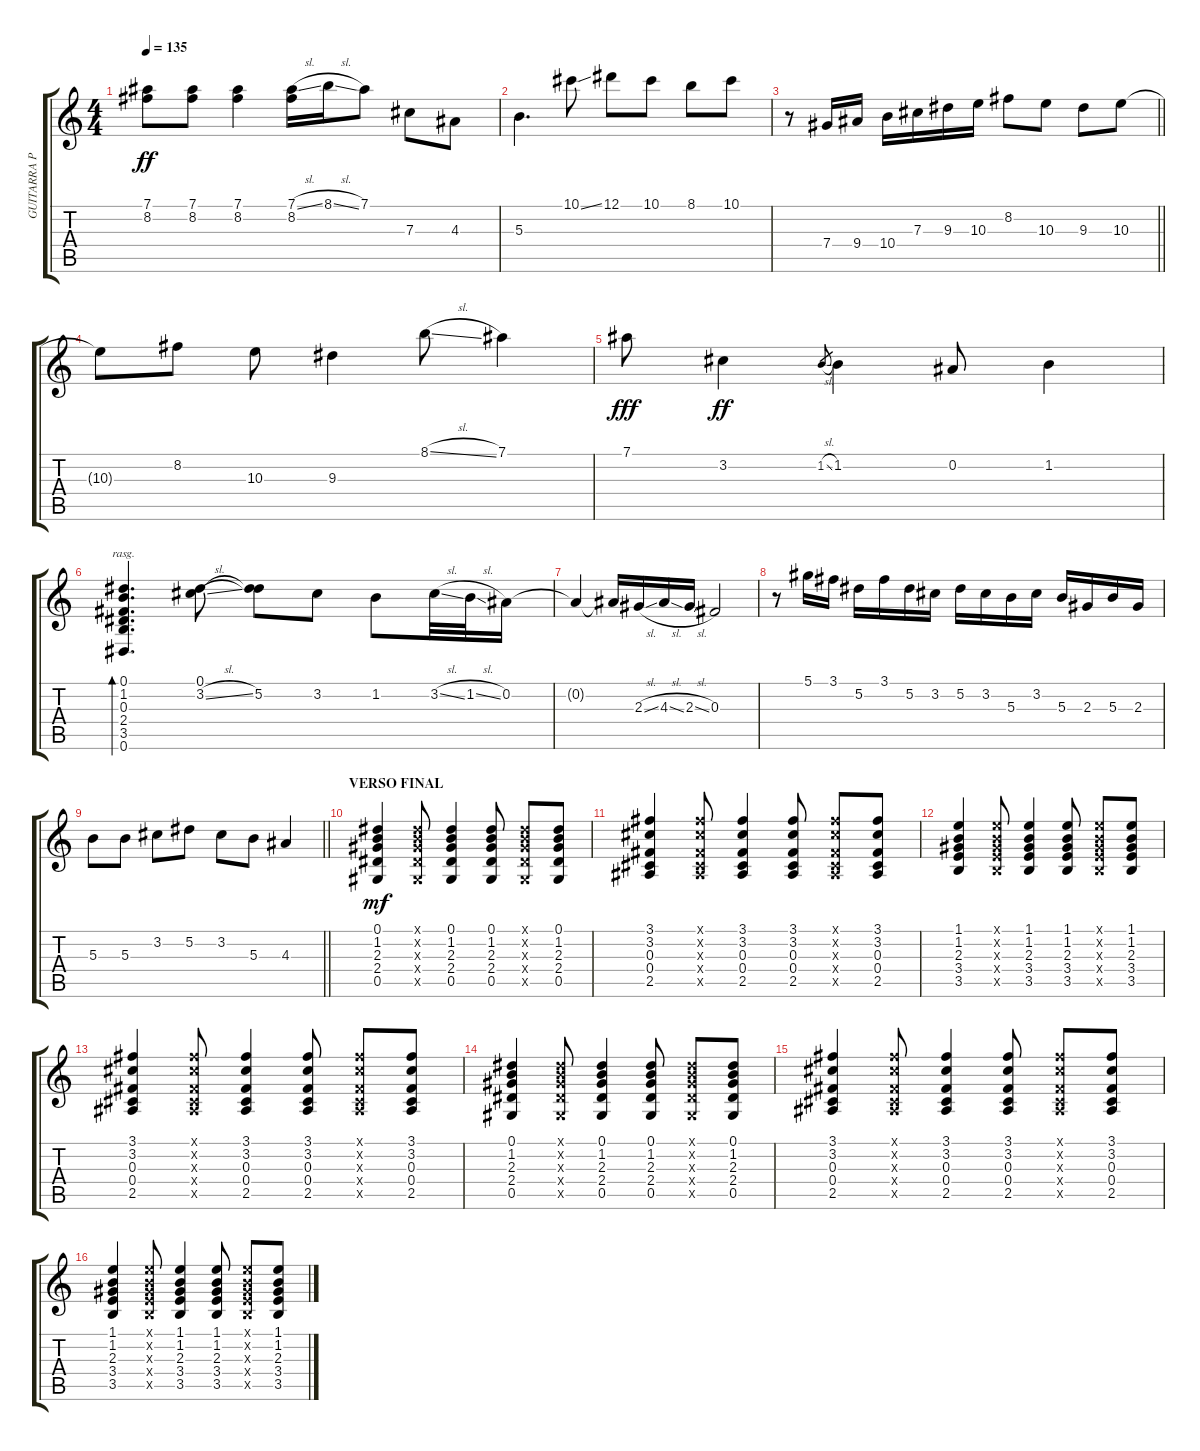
\track ("GUITARRA PRINCIPAL" "GUITARRA P") {instrument acousticguitarnylon}
\staff {score tabs}
\tuning (Eb4 Bb3 Gb3 Db3 Ab2 Eb2) {hide}
\ts (4 4)
\tempo 135
\clef g2
\ks c
(7.1 8.2).8{dy ff} (7.1 8.2).8 (7.1 8.2).4 (7.1{sl} 8.2).16 8.1{sl}.16 7.1.8 7.3.8 4.3.8 |
5.3.4{d} 10.1{ss}.8 12.1.8 10.1.8 8.1.8 10.1.8 |
\barLineRight lightlight
r.8 7.4.16 9.4.16 10.4.16 7.3.16 9.3.16 10.3.16 8.2.8 10.3.8 9.3.8 10.3.8 |
10.3{t}.8 8.2.8 10.3.8 9.3.4 8.1{sl}.8 7.1.4 |
7.1.8{dy fff} 3.2.4{dy ff} 1.2{sl}.8{gr} 1.2.4 0.2.8 1.2.4 |
(0.1 1.2 0.3 2.4 3.5 0.6).4{d bd 480 rasg ii} (0.1 3.2{sl}).8 (0.1{t} 5.2).8 3.2.8 1.2.8 3.2{sl}.32 1.2{sl}.32 0.2.16 |
0.2{t}.4 0.2{t}.16 2.3{sl}.16 4.3{sl}.16 2.3{sl}.16 0.3.2 |
r.8 5.1.16 3.1.16 5.2.16 3.1.16 5.2.16 3.2.16 5.2.16 3.2.16 5.3.16 3.2.16 5.3.16 2.3.16 5.3.16 2.3.16 |
\barLineRight lightlight
5.3.8 5.3.8 3.2.8 5.2.8 3.2.8 5.3.8 4.3.4 |
\section ("" "VERSO FINAL")
(0.1 1.2 2.3 2.4 0.5).4{dy mf} (0.1{x} 1.2{x} 2.3{x} 2.4{x} 0.5{x}).8 (0.1 1.2 2.3 2.4 0.5).4 (0.1 1.2 2.3 2.4 0.5).8 (0.1{x} 1.2{x} 2.3{x} 2.4{x} 0.5{x}).8 (0.1 1.2 2.3 2.4 0.5).8 |
(3.1 3.2 0.3 0.4 2.5).4 (3.1{x} 3.2{x} 0.3{x} 0.4{x} 2.5{x}).8 (3.1 3.2 0.3 0.4 2.5).4 (3.1 3.2 0.3 0.4 2.5).8 (3.1{x} 3.2{x} 0.3{x} 0.4{x} 2.5{x}).8 (3.1 3.2 0.3 0.4 2.5).8 |
(1.1 1.2 2.3 3.4 3.5).4 (1.1{x} 1.2{x} 2.3{x} 3.4{x} 3.5{x}).8 (1.1 1.2 2.3 3.4 3.5).4 (1.1 1.2 2.3 3.4 3.5).8 (1.1{x} 1.2{x} 2.3{x} 3.4{x} 3.5{x}).8 (1.1 1.2 2.3 3.4 3.5).8 |
(3.1 3.2 0.3 0.4 2.5).4 (3.1{x} 3.2{x} 0.3{x} 0.4{x} 2.5{x}).8 (3.1 3.2 0.3 0.4 2.5).4 (3.1 3.2 0.3 0.4 2.5).8 (3.1{x} 3.2{x} 0.3{x} 0.4{x} 2.5{x}).8 (3.1 3.2 0.3 0.4 2.5).8 |
(0.1 1.2 2.3 2.4 0.5).4 (0.1{x} 1.2{x} 2.3{x} 2.4{x} 0.5{x}).8 (0.1 1.2 2.3 2.4 0.5).4 (0.1 1.2 2.3 2.4 0.5).8 (0.1{x} 1.2{x} 2.3{x} 2.4{x} 0.5{x}).8 (0.1 1.2 2.3 2.4 0.5).8 |
(3.1 3.2 0.3 0.4 2.5).4 (3.1{x} 3.2{x} 0.3{x} 0.4{x} 2.5{x}).8 (3.1 3.2 0.3 0.4 2.5).4 (3.1 3.2 0.3 0.4 2.5).8 (3.1{x} 3.2{x} 0.3{x} 0.4{x} 2.5{x}).8 (3.1 3.2 0.3 0.4 2.5).8 |
(1.1 1.2 2.3 3.4 3.5).4 (1.1{x} 1.2{x} 2.3{x} 3.4{x} 3.5{x}).8 (1.1 1.2 2.3 3.4 3.5).4 (1.1 1.2 2.3 3.4 3.5).8 (1.1{x} 1.2{x} 2.3{x} 3.4{x} 3.5{x}).8 (1.1 1.2 2.3 3.4 3.5).8
